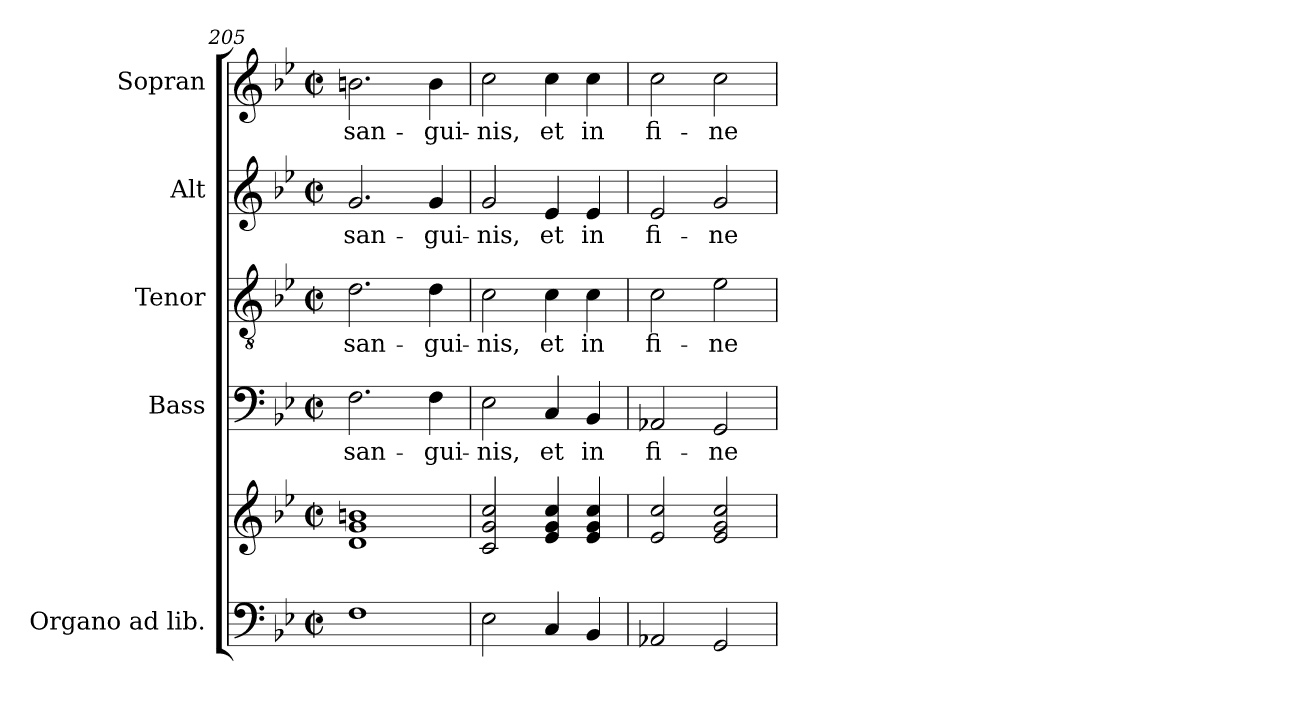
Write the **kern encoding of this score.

**kern	**kern	**kern	**text	**kern	**text	**kern	**text	**kern	**text
*part5	*part5	*part4	*part4	*part3	*part3	*part2	*part2	*part1	*part1
*staff6	*staff5	*staff4	*staff4	*staff3	*staff3	*staff2	*staff2	*staff1	*staff1
*I"Organo ad lib.	*	*I"Bass	*	*I"Tenor	*	*I"Alt	*	*I"Sopran	*
*	*	*I'B.	*	*I'T.	*	*I'A.	*	*I'S.	*
*clefF4	*clefG2	*clefF4	*	*clefGv2	*	*clefG2	*	*clefG2	*
*k[b-e-]	*k[b-e-]	*k[b-e-]	*	*k[b-e-]	*	*k[b-e-]	*	*k[b-e-]	*
*B-:	*B-:	*B-:	*	*B-:	*	*B-:	*	*B-:	*
*M2/2	*M2/2	*M2/2	*	*M2/2	*	*M2/2	*	*M2/2	*
*met(c|)	*met(c|)	*met(c|)	*	*met(c|)	*	*met(c|)	*	*met(c|)	*
=205	=205	=205	=205	=205	=205	=205	=205	=205	=205
!	!	!	!LO:LY:b	!	!LO:LY:b	!	!LO:LY:b	!	!LO:LY:b
1F	1d 1g 1bn	2.F\	san-	2.d\	san-	2.g/	san-	2.bn\	san-
!	!	!	!LO:LY:b	!	!LO:LY:b	!	!LO:LY:b	!	!LO:LY:b
.	.	4F\	-gui-	4d\	-gui-	4g/	-gui-	4b\	-gui-
!!LO:LB:g=z
=206	=206	=206	=206	=206	=206	=206	=206	=206	=206
!	!	!	!LO:LY:b	!	!LO:LY:b	!	!LO:LY:b	!	!LO:LY:b
2E-\	2c/ 2g/ 2cc/	2E-\	-nis,	2c\	-nis,	2g/	-nis,	2cc\	-nis,
!	!	!	!LO:LY:b	!	!LO:LY:b	!	!LO:LY:b	!	!LO:LY:b
4C/	4e-/ 4g/ 4cc/	4C/	et	4c\	et	4e-/	et	4cc\	et
!	!	!	!LO:LY:b	!	!LO:LY:b	!	!LO:LY:b	!	!LO:LY:b
4BB-/	4e-/ 4g/ 4cc/	4BB-/	in	4c\	in	4e-/	in	4cc\	in
=207	=207	=207	=207	=207	=207	=207	=207	=207	=207
!	!	!	!LO:LY:b	!	!LO:LY:b	!	!LO:LY:b	!	!LO:LY:b
2AA-X/	2e-/ 2cc/	2AA-X/	fi-	2c\	fi-	2e-/	fi-	2cc\	fi-
!	!	!	!LO:LY:b	!	!LO:LY:b	!	!LO:LY:b	!	!LO:LY:b
2GG/	2e-/ 2g/ 2cc/	2GG/	-ne	2e-\	-ne	2g/	-ne	2cc\	-ne
=	=	=	=	=	=	=	=	=	=
*-	*-	*-	*-	*-	*-	*-	*-	*-	*-
